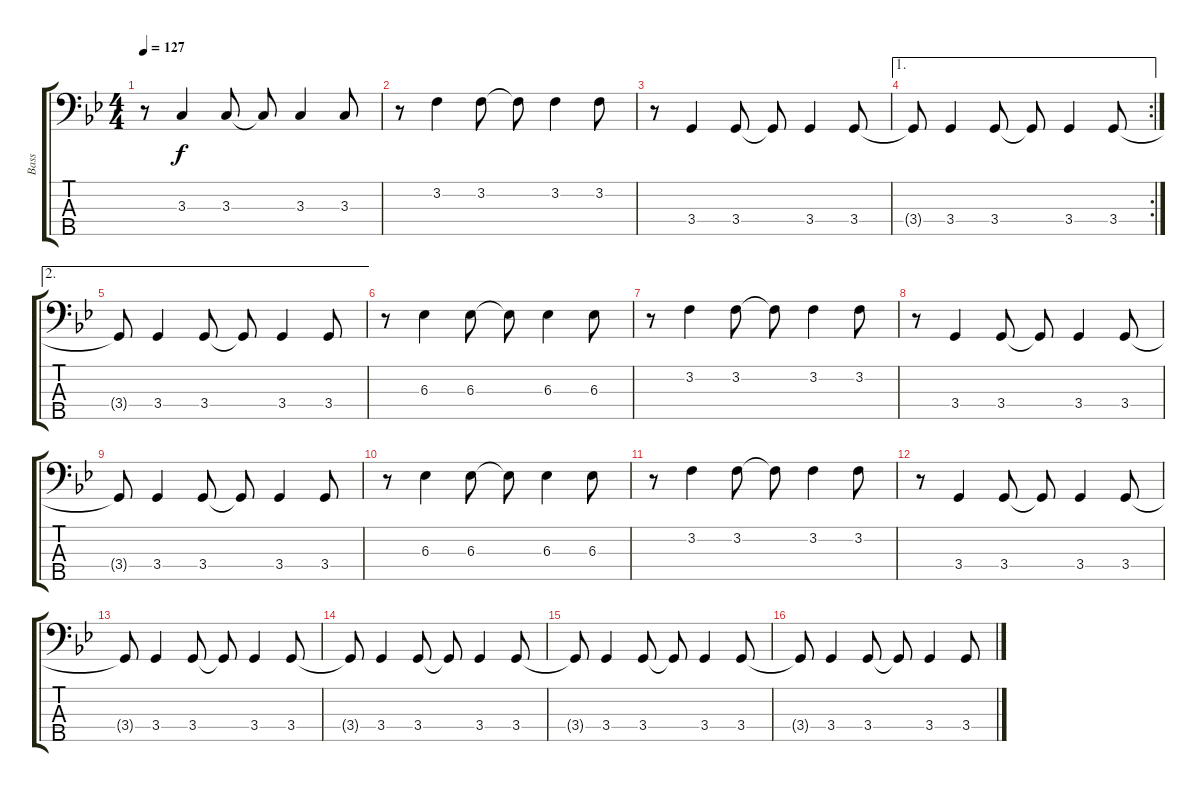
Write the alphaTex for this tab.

\track ("Bass" "Bass") {instrument electricbasspick}
\staff {score tabs}
\tuning (G2 D2 A1 E1 B0) {hide}
\ts (4 4)
\tempo 127
\clef f4
\ks bb
r.8{dy f} 3.3.4 3.3.8 3.3{t}.8 3.3.4 3.3.8 |
r.8 3.2.4 3.2.8 3.2{t}.8 3.2.4 3.2.8 |
r.8 3.4.4 3.4.8 3.4{t}.8 3.4.4 3.4.8 |
\ae 1
\rc 2
3.4{t}.8 3.4.4 3.4.8 3.4{t}.8 3.4.4 3.4.8 |
\ae 2
3.4{t}.8 3.4.4 3.4.8 3.4{t}.8 3.4.4 3.4.8 |
r.8 6.3.4 6.3.8 6.3{t}.8 6.3.4 6.3.8 |
r.8 3.2.4 3.2.8 3.2{t}.8 3.2.4 3.2.8 |
r.8 3.4.4 3.4.8 3.4{t}.8 3.4.4 3.4.8 |
3.4{t}.8 3.4.4 3.4.8 3.4{t}.8 3.4.4 3.4.8 |
r.8 6.3.4 6.3.8 6.3{t}.8 6.3.4 6.3.8 |
r.8 3.2.4 3.2.8 3.2{t}.8 3.2.4 3.2.8 |
r.8 3.4.4 3.4.8 3.4{t}.8 3.4.4 3.4.8 |
3.4{t}.8 3.4.4 3.4.8 3.4{t}.8 3.4.4 3.4.8 |
3.4{t}.8 3.4.4 3.4.8 3.4{t}.8 3.4.4 3.4.8 |
3.4{t}.8 3.4.4 3.4.8 3.4{t}.8 3.4.4 3.4.8 |
3.4{t}.8 3.4.4 3.4.8 3.4{t}.8 3.4.4 3.4.8
